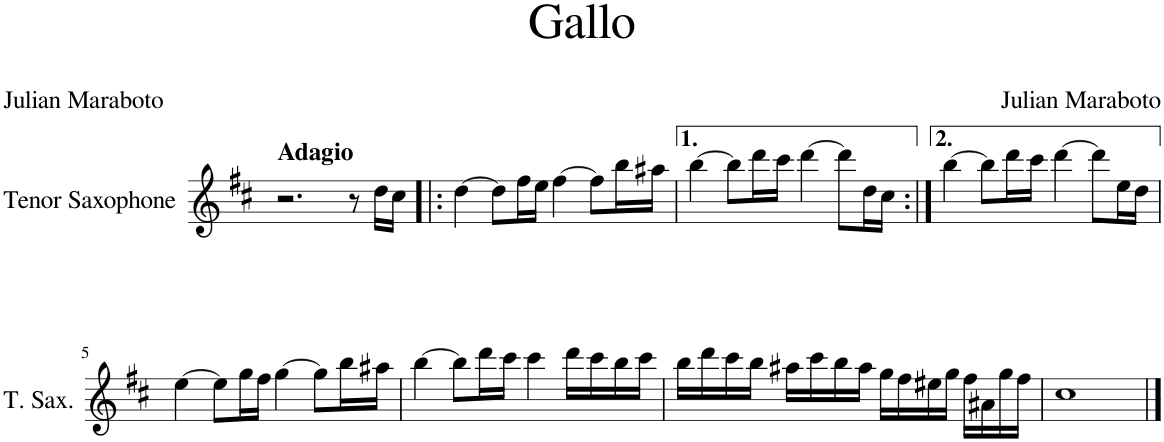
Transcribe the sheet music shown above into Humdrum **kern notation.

**kern
*part1
*staff1
*I"Tenor Saxophone
*I'T. Sax.
*clefG2
*Trd8c14
*k[f#c#]
=1
!LO:TX:a:B:t=Adagio
2.r
8r
16dd\LL
16cc#\JJ
=2!|:
[4dd\
8dd\L]
16ff#\L
16ee\JJ
[4ff#\
8ff#\L]
16bb\L
16aa#X\JJ
=3
[4bb\
8bb\L]
16ddd\L
16ccc#\JJ
[4ddd\
8ddd\L]
16dd\L
16cc#\JJ
=4:|!
[4bb\
8bb\L]
16ddd\L
16ccc#\JJ
[4ddd\
8ddd\L]
16ee\L
16dd\JJ
!!LO:LB:g=z
=5
[4ee\
8ee\L]
16gg\L
16ff#\JJ
[4gg\
8gg\L]
16bb\L
16aa#X\JJ
=6
[4bb\
8bb\L]
16ddd\L
16ccc#\JJ
4ccc#\
16ddd\LL
16ccc#\
16bb\
16ccc#\JJ
=7
16bb\LL
16ddd\
16ccc#\
16bb\JJ
16aa#X\LL
16ccc#\
16bb\
16aa#\JJ
16gg\LL
16ff#\
16ee#X\
16gg\JJ
16ff#\LL
16a#X\
16gg\
16ff#\JJ
=8
1cc#
==
*-
